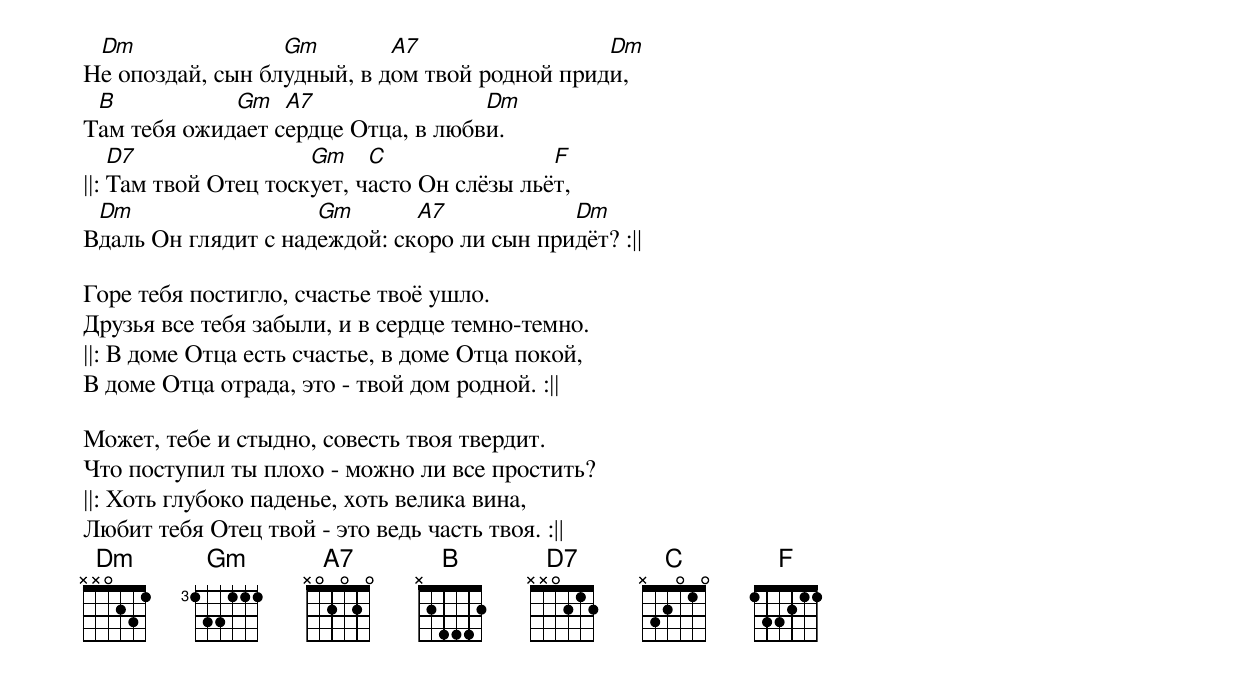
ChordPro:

Н[Dm]е опоздай, сын бл[Gm]удный, в д[A7]ом твой родной прид[Dm]и,
Т[B]ам тебя ожид[Gm]ает с[A7]ердце Отца, в любв[Dm]и.
||: [D7]Там твой Отец тоск[Gm]ует, ч[C]асто Он слёзы льё[F]т,
В[Dm]даль Он глядит с над[Gm]еждой: ск[A7]оро ли сын при[Dm]дёт? :||

Горе тебя постигло, счастье твоё ушло.
Друзья все тебя забыли, и в сердце темно-темно.
||: В доме Отца есть счастье, в доме Отца покой,
В доме Отца отрада, это - твой дом родной. :||

Может, тебе и стыдно, совесть твоя твердит.
Что поступил ты плохо - можно ли все простить?
||: Хоть глубоко паденье, хоть велика вина,
Любит тебя Отец твой - это ведь часть твоя. :||
